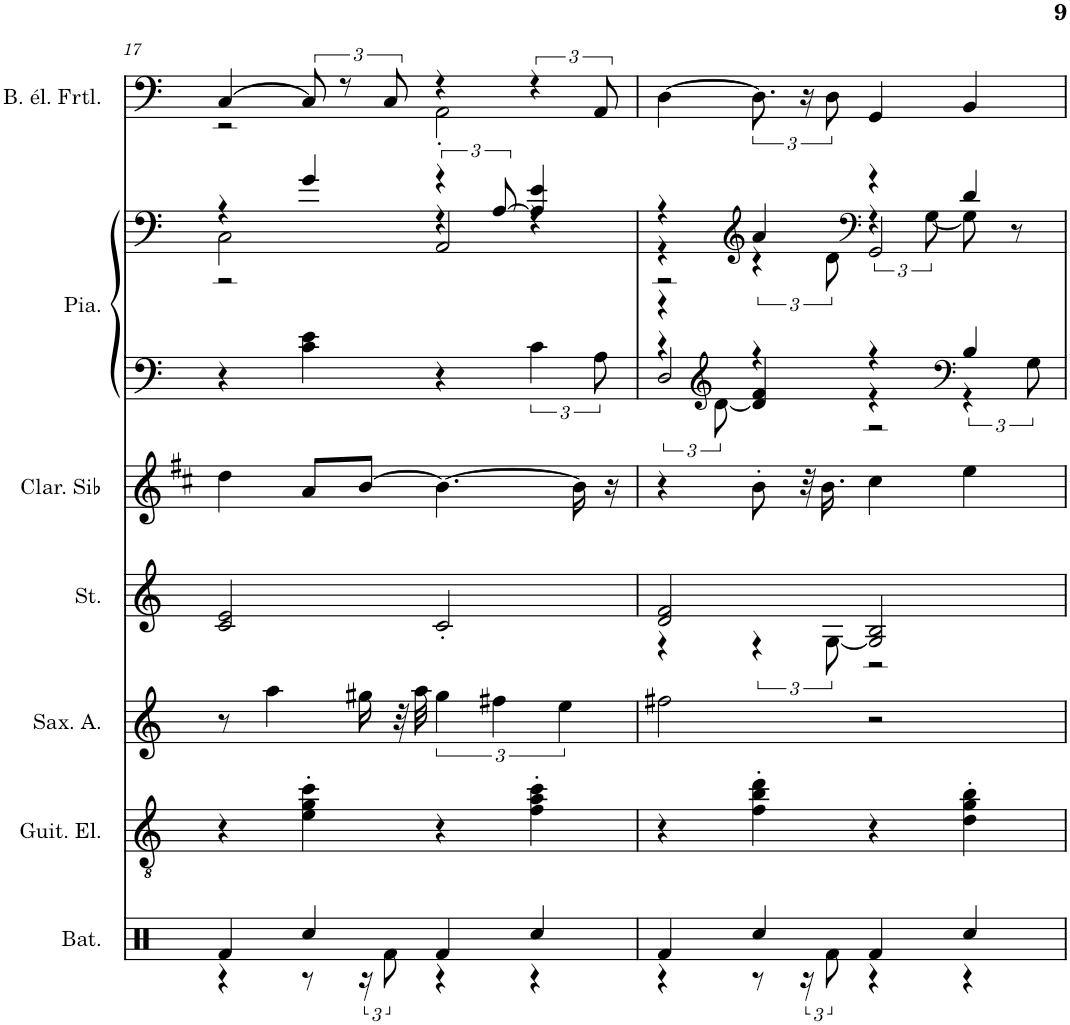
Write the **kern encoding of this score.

**kern	**kern	**kern	**kern	**kern	**kern	**kern	**kern
*part7	*part6	*part5	*part4	*part3	*part2	*part2	*part1
*staff8	*staff7	*staff6	*staff5	*staff4	*staff3	*staff2	*staff1
*I"Batterie	*I"Guitare électrique	*I"Saxophone Alto	*I"Cordes	*I"Clarinette en Sib	*I"Piano	*	*I"Basse électrique fretless
*I'Bat.	*I'Guit. El.	*I'Sax. A.	*	*I'Clar. Sib	*I'Pia.	*	*I'B. él. Frtl.
!!LO:PB:g=z
*clefX	*clefGv2	*clefG2	*clefG2	*clefG2	*clefF4	*clefF4	*clefF4
*	*	*Trd5c9	*	*Trd1c2	*	*	*Trd7c12
*k[]	*k[]	*k[]	*k[]	*k[f#c#]	*k[]	*k[]	*k[]
*M4/4	*M4/4	*M4/4	*M4/4	*M4/4	*M4/4	*M4/4	*M4/4
=17	=17	=17	=17	=17	=17	=17	=17
*^	*	*	*	*	*	*^	*^
*	*	*	*	*	*	*	*	*^	*	*
4Rf/	4r	4r	8r	2c/ 2e/	4dd\	4r	4r	2C\	2r	[4C/	2r
.	.	.	4aa\	.	.	.	.	.	.	.	.
4Rcc/	8r	4e\' 4g\' 4cc\'	.	.	8a/L	4c\ 4e\	4g/	.	.	12C/]	.
.	.	.	.	.	.	.	.	.	.	12r	.
.	24r	.	16gg#X\	.	[8b/J	.	.	.	.	.	.
.	12Rf\	.	.	.	.	.	.	.	.	12C/	.
.	.	.	32r	.	.	.	.	.	.	.	.
.	.	.	32aa\	.	.	.	.	.	.	.	.
4Rf/	4r	4r	6gg#\	2c'/	4.b\_	4r	6r	4r	2AA/	4r	2AA'\
.	.	.	6ff#X\	.	.	.	[12A/	.	.	.	.
4Rcc/	4r	4f\' 4a\' 4cc\'	.	.	.	6c\	4A/] 4e/	4r	.	6r	.
.	.	.	6ee\	.	.	.	.	.	.	.	.
.	.	.	.	.	16b\]	.	.	.	.	.	.
.	.	.	.	.	.	12A\	.	.	.	12AA/	.
.	.	.	.	.	16r	.	.	.	.	.	.
*	*	*	*	*	*	*	*	*	*	*v	*v
=18	=18	=18	=18	=18	=18	=18	=18	=18	=18	=18
*	*	*	*	*^	*	*^	*	*	*	*
*	*	*	*	*	*	*	*	*^	*	*	*	*
4Rf/	4r	4r	2ff#X\	2d/ 2f/	4r	4r	4r	6r	2D/	4r	4r	2r	[4D\
*	*	*	*	*	*	*	*clefG2	*	*	*	*	*	*
.	.	.	.	.	.	.	.	[12d\	.	.	.	.	.
*	*	*	*	*	*	*	*	*	*	*clefG2	*	*	*
4Rcc/	8r	4f\' 4b\' 4dd\'	.	.	6r	8b'\	4d/] 4f/	4r	.	4a/	6r	.	12.D\]
.	24r	.	.	.	.	32r	.	.	.	.	.	.	24r
.	.	.	.	.	.	16.b\	.	.	.	.	.	.	.
.	12Rf\	.	.	.	[12G\	.	.	.	.	.	12d\	.	12D\
*	*	*	*	*	*	*	*	*	*	*clefF4	*	*	*
4Rf/	4r	4r	2r	2G/] 2B/	2r	4cc#\	4r	4r	2r	4r	6r	2GG/	4GG/
.	.	.	.	.	.	.	.	.	.	.	[12G\	.	.
*	*	*	*	*	*	*	*clefF4	*	*	*	*	*	*
4Rcc/	4r	4d\' 4g\' 4b\'	.	.	.	4ee\	4B/	6r	.	4d/	8G\]	.	4BB/
.	.	.	.	.	.	.	.	.	.	.	8r	.	.
.	.	.	.	.	.	.	.	12G\	.	.	.	.	.
*	*	*	*	*	*	*	*v	*v	*v	*	*	*	*
*v	*v	*	*	*v	*v	*	*	*v	*v	*v	*
=	=	=	=	=	=	=	=
*-	*-	*-	*-	*-	*-	*-	*-
